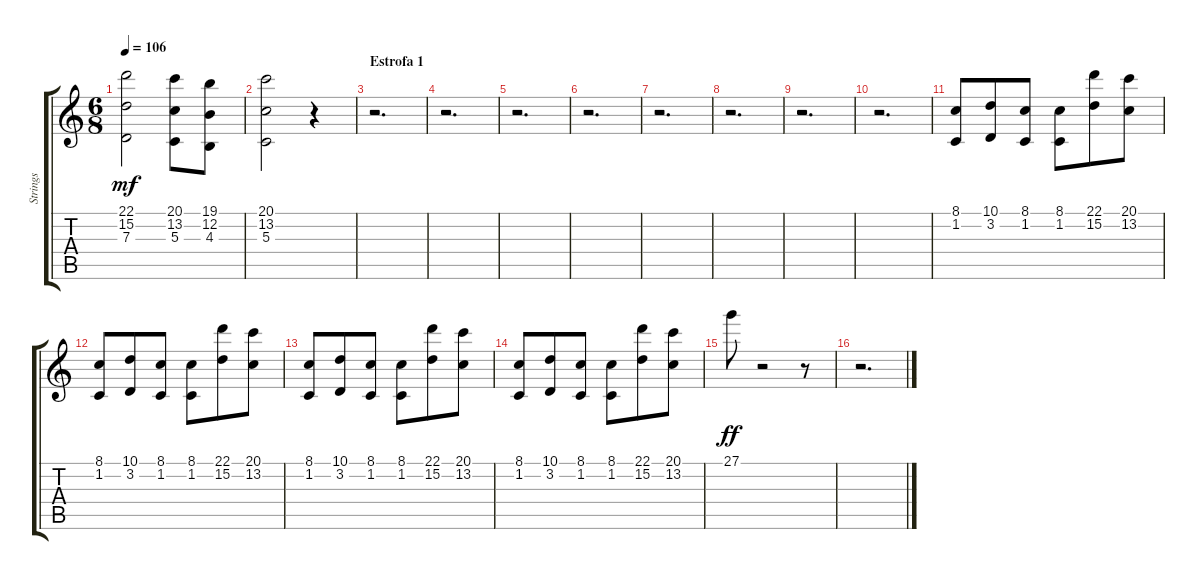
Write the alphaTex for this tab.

\track ("Strings" "Strings") {instrument stringensemble1}
\staff {score tabs}
\tuning (E4 B3 G3 D3 A2 E2) {hide}
\ts (6 8)
\tempo 106
\clef g2
\ks c
(22.1 15.2 7.3).2{dy mf} (20.1 13.2 5.3).8 (19.1 12.2 4.3).8 |
(20.1 13.2 5.3).2 r.4 |
\section ("" "Estrofa 1")
r.2{d} |
r.2{d} |
r.2{d} |
r.2{d} |
r.2{d} |
r.2{d} |
r.2{d} |
r.2{d} |
(8.1 1.2).8 (10.1 3.2).8 (8.1 1.2).8 (8.1 1.2).8 (22.1 15.2).8 (20.1 13.2).8 |
(8.1 1.2).8 (10.1 3.2).8 (8.1 1.2).8 (8.1 1.2).8 (22.1 15.2).8 (20.1 13.2).8 |
(8.1 1.2).8 (10.1 3.2).8 (8.1 1.2).8 (8.1 1.2).8 (22.1 15.2).8 (20.1 13.2).8 |
(8.1 1.2).8 (10.1 3.2).8 (8.1 1.2).8 (8.1 1.2).8 (22.1 15.2).8 (20.1 13.2).8 |
27.1.8{dy ff} r.2 r.8 |
r.2{d}
